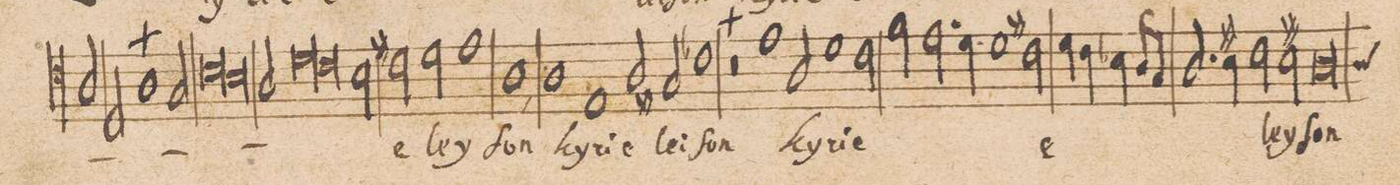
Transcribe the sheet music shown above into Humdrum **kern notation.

**kern	**text
*I"ALTVS.	*
*clefC4	*
*k[]	*
*met(C|)	*
*M2/1	*
2A/	.
2D/	.
1A\	.
=64-	=64-
2G/	.
*lig	*
1c	.
=65-	=65-
1B	.
*Xlig	*
2A/	.
*lig	*
1d\	.
=66-	=66-
1c	.
*Xlig	*
2B\	.
=67-	=67-
2c#X\	-e-
2d\	.
1e	-ley-
=68-	=68-
1A,	-ſon
1A	ky-
=69-	=69-
1E	-ri-
2A/	-e
2G#X/	lei-
=70-	=70-
1cn	-ſon
0r	.
=71-	=71-
1e	ky-
=72-	=72-
2A/	-ri-
1d	-e
2c\	.
=73-	=73-
2f\	.
2.e\	.
4d\	.
1d\	.
=74-	=74-
2c#X\	e-
4d\	.
4cny\	.
4B-X\	.
8A/L	.
8Gny/J	.
=75-	=75-
2.A/	.
4Bn\	.
2c\	.
2Bn\	-ley-
=76-	=76-
*custos:A	*
0A	-ſon
=77-	=77-
*-	*-
